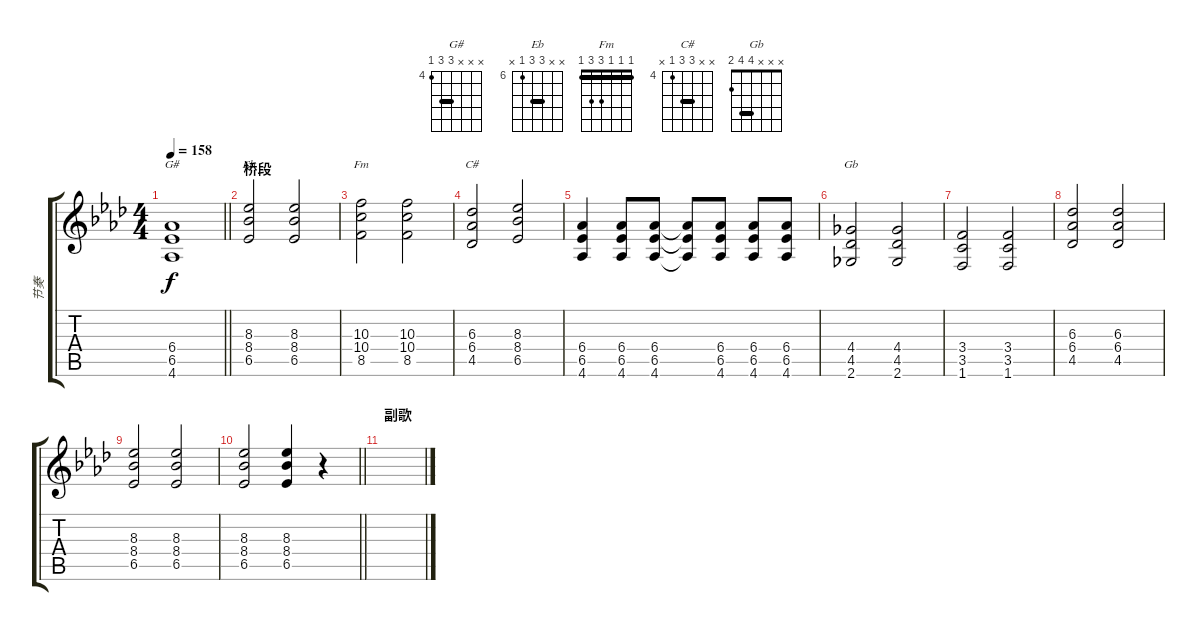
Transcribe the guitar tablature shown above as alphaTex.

\track ("节奏" "节奏") {instrument overdrivenguitar}
\staff {score tabs}
\tuning (E4 B3 G3 D3 A2 E2) {hide}
\chord ("G#" x x x 6 6 4) {firstfret 4 barre 6}
\chord ("Eb" x x 8 8 6 x) {firstfret 6 barre 8}
\chord ("Fm" 1 1 1 3 3 1) {barre 1}
\chord ("C#" x x 6 6 4 x) {firstfret 4 barre 6}
\chord ("Gb" x x x 4 4 2) {barre 4}
\ts (4 4)
\tempo 158
\clef g2
\barLineRight lightlight
\ks ab
(6.4 6.5 4.6).1{ch "G#" dy f} |
\section ("" "桥段")
(8.3 8.4 6.5).2{ch "Eb"} (8.3 8.4 6.5).2 |
(10.3 10.4 8.5).2{ch "Fm"} (10.3 10.4 8.5).2 |
(6.3 6.4 4.5).2{ch "C#"} (8.3 8.4 6.5).2 |
(6.4 6.5 4.6).4 (6.4 6.5 4.6).8 (6.4 6.5 4.6).8 (6.4{t} 6.5{t} 4.6{t}).8 (6.4 6.5 4.6).8 (6.4 6.5 4.6).8 (6.4 6.5 4.6).8 |
(4.4 4.5 2.6).2{ch "Gb"} (4.4 4.5 2.6).2 |
(3.4 3.5 1.6).2 (3.4 3.5 1.6).2 |
(6.3 6.4 4.5).2 (6.3 6.4 4.5).2 |
(8.3 8.4 6.5).2 (8.3 8.4 6.5).2 |
\barLineRight lightlight
(8.3 8.4 6.5).2 (8.3 8.4 6.5).4 r.4 |
\section ("" "副歌")
